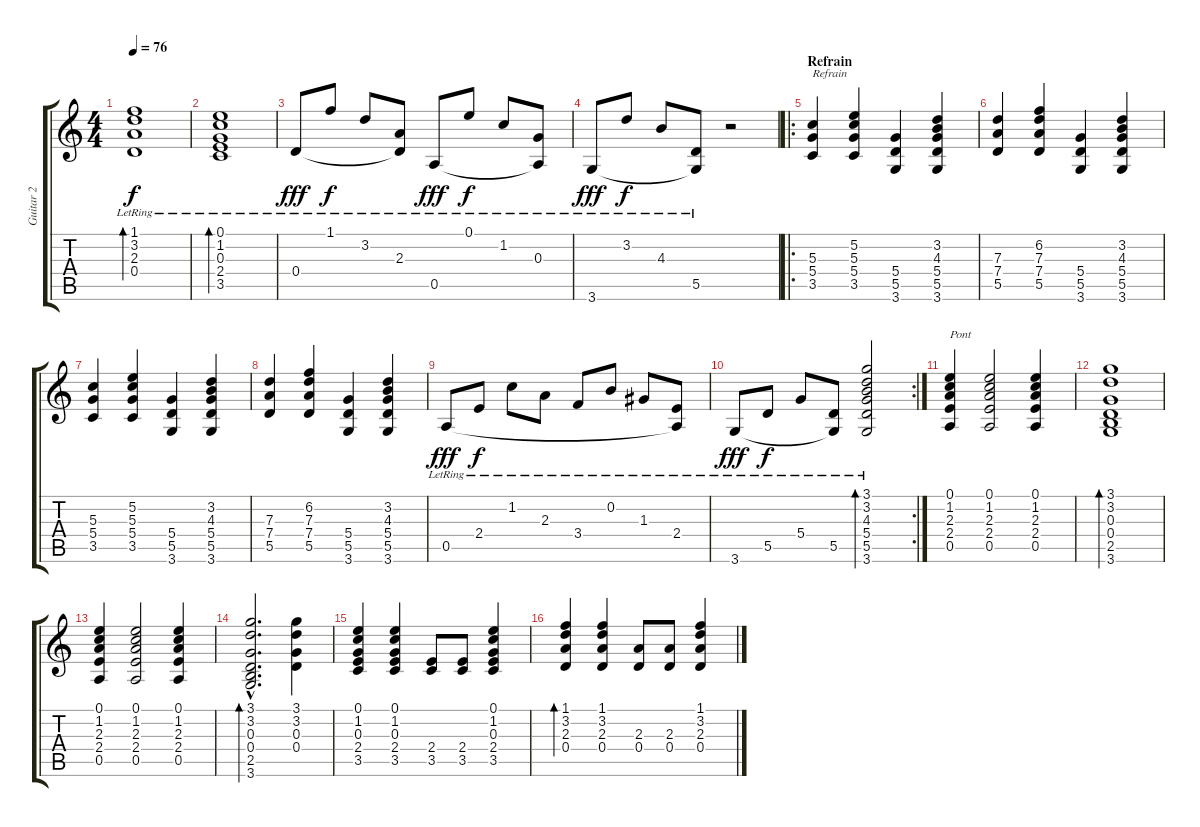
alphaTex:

\track ("Guitar 2" "Guitar 2") {instrument acousticguitarsteel}
\staff {score tabs}
\tuning (E4 B3 G3 D3 A2 E2) {hide}
\ts (4 4)
\tempo 76
\clef g2
\ks c
(1.1{lr} 3.2{lr} 2.3{lr} 0.4{lr}).1{bd 60 dy f} |
(0.1{lr} 1.2{lr} 0.3{lr} 2.4{lr} 3.5{lr}).1{bd 60} |
0.4{lr}.8{dy fff} 1.1{lr}.8{dy f} 3.2{lr}.8 (2.3{lr} 0.4{t}).8 0.5{lr}.8{dy fff} 0.1{lr}.8{dy f} 1.2{lr}.8 (0.3{lr} 0.5{t}).8 |
3.6{lr}.8{dy fff} 3.2{lr}.8{dy f} 4.3{lr}.8 (5.5{lr} 3.6{t}).8 r.2 |
\ro
\section ("" "Refrain")
(5.3 5.4 3.5).4{txt "Refrain"} (5.2 5.3 5.4 3.5).4 (5.4 5.5 3.6).4 (3.2 4.3 5.4 5.5 3.6).4 |
(7.3 7.4 5.5).4 (6.2 7.3 7.4 5.5).4 (5.4 5.5 3.6).4 (3.2 4.3 5.4 5.5 3.6).4 |
(5.3 5.4 3.5).4 (5.2 5.3 5.4 3.5).4 (5.4 5.5 3.6).4 (3.2 4.3 5.4 5.5 3.6).4 |
(7.3 7.4 5.5).4 (6.2 7.3 7.4 5.5).4 (5.4 5.5 3.6).4 (3.2 4.3 5.4 5.5 3.6).4 |
0.5{lr}.8{dy fff} 2.4{lr}.8{dy f} 1.2{lr}.8 2.3{lr}.8 3.4{lr}.8 0.2{lr}.8 1.3{lr}.8 (2.4{lr} 0.5{t}).8 |
\rc 2
3.6{lr}.8{dy fff} 5.5{lr}.8{dy f} 5.4{lr}.8 (5.5{lr} 3.6{t}).8 (3.1{lr} 3.2{lr} 4.3{lr} 5.4{lr} 5.5{lr} 3.6{lr}).2{bd 240} |
(0.1 1.2 2.3 2.4 0.5).4{txt "Pont"} (0.1 1.2 2.3 2.4 0.5).2 (0.1 1.2 2.3 2.4 0.5).4 |
(3.1 3.2 0.3 0.4 2.5 3.6).1{bd 60} |
(0.1 1.2 2.3 2.4 0.5).4 (0.1 1.2 2.3 2.4 0.5).2 (0.1 1.2 2.3 2.4 0.5).4 |
(3.1{hac} 3.2{hac} 0.3{hac} 0.4{hac} 2.5{hac} 3.6{hac}).2{d bd 60} (3.1 3.2 0.3 0.4).4 |
(0.1 1.2 0.3 2.4 3.5).4 (0.1 1.2 0.3 2.4 3.5).4 (2.4 3.5).8 (2.4 3.5).8 (0.1 1.2 0.3 2.4 3.5).4 |
(1.1 3.2 2.3 0.4).4{bd 120} (1.1 3.2 2.3 0.4).4 (2.3 0.4).8 (2.3 0.4).8 (1.1 3.2 2.3 0.4).4
